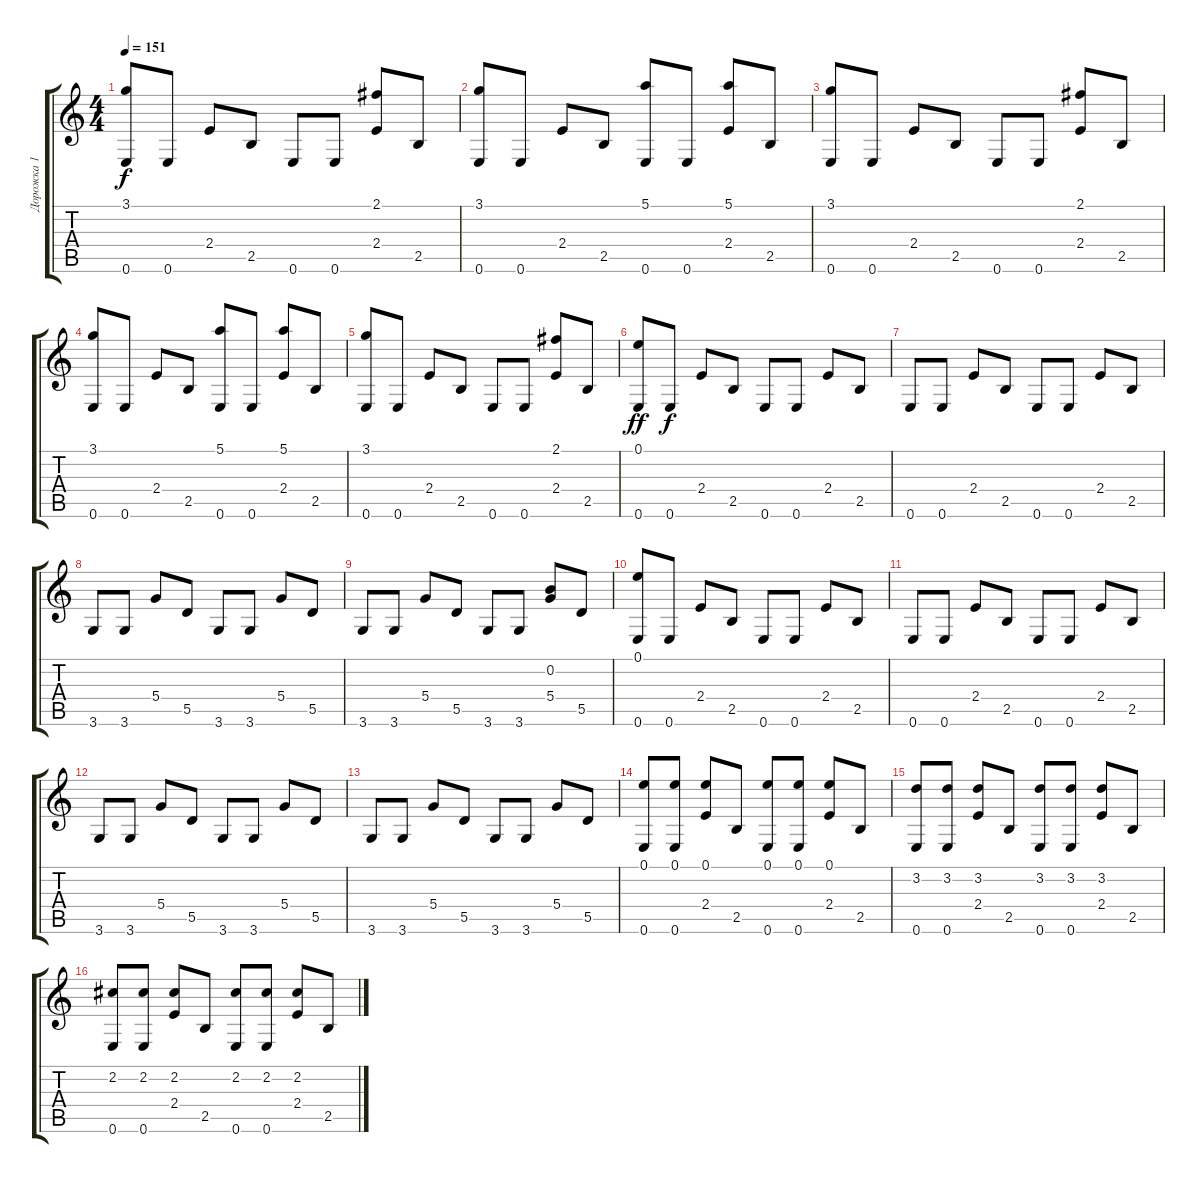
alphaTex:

\track ("Дорожка 1" "Дорожка 1") {instrument acousticguitarsteel}
\staff {score tabs}
\tuning (E4 B3 G3 D3 A2 E2) {hide}
\ts (4 4)
\tempo 151
\clef g2
\ks c
(3.1 0.6).8{dy f} 0.6.8 2.4.8 2.5.8 0.6.8 0.6.8 (2.1 2.4).8 2.5.8 |
(3.1 0.6).8 0.6.8 2.4.8 2.5.8 (5.1 0.6).8 0.6.8 (5.1 2.4).8 2.5.8 |
(3.1 0.6).8 0.6.8 2.4.8 2.5.8 0.6.8 0.6.8 (2.1 2.4).8 2.5.8 |
(3.1 0.6).8 0.6.8 2.4.8 2.5.8 (5.1 0.6).8 0.6.8 (5.1 2.4).8 2.5.8 |
(3.1 0.6).8 0.6.8 2.4.8 2.5.8 0.6.8 0.6.8 (2.1 2.4).8 2.5.8 |
(0.1 0.6).8{dy ff} 0.6.8{dy f} 2.4.8 2.5.8 0.6.8 0.6.8 2.4.8 2.5.8 |
0.6.8 0.6.8 2.4.8 2.5.8 0.6.8 0.6.8 2.4.8 2.5.8 |
3.6.8 3.6.8 5.4.8 5.5.8 3.6.8 3.6.8 5.4.8 5.5.8 |
3.6.8 3.6.8 5.4.8 5.5.8 3.6.8 3.6.8 (0.2 5.4).8 5.5.8 |
(0.1 0.6).8 0.6.8 2.4.8 2.5.8 0.6.8 0.6.8 2.4.8 2.5.8 |
0.6.8 0.6.8 2.4.8 2.5.8 0.6.8 0.6.8 2.4.8 2.5.8 |
3.6.8 3.6.8 5.4.8 5.5.8 3.6.8 3.6.8 5.4.8 5.5.8 |
3.6.8 3.6.8 5.4.8 5.5.8 3.6.8 3.6.8 5.4.8 5.5.8 |
(0.1 0.6).8 (0.1 0.6).8 (0.1 2.4).8 2.5.8 (0.1 0.6).8 (0.1 0.6).8 (0.1 2.4).8 2.5.8 |
(3.2 0.6).8 (3.2 0.6).8 (3.2 2.4).8 2.5.8 (3.2 0.6).8 (3.2 0.6).8 (3.2 2.4).8 2.5.8 |
(2.2 0.6).8 (2.2 0.6).8 (2.2 2.4).8 2.5.8 (2.2 0.6).8 (2.2 0.6).8 (2.2 2.4).8 2.5.8
